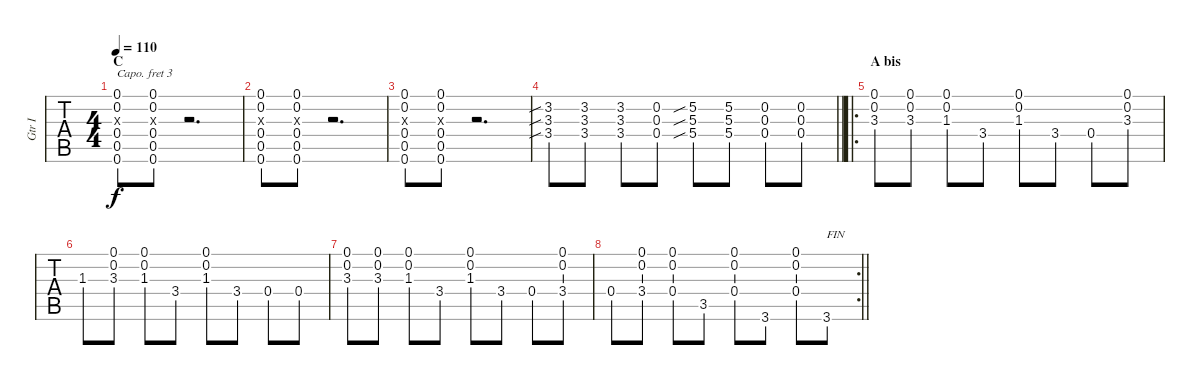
\track ("Gtr I" "Gtr I") {instrument acousticguitarsteel}
\staff {tabs}
\capo 3
\tuning (E4 B3 Ab3 E3 B2 E2) {hide}
\ts (4 4)
\section ("" "C")
\tempo 110
\clef g2
\ks c
(0.1 0.2 0.3{x} 0.4 0.5 0.6).8{dy f} (0.1 0.2 0.3{x} 0.4 0.5 0.6).8 r.2{d} |
(0.1 0.2 0.3{x} 0.4 0.5 0.6).8 (0.1 0.2 0.3{x} 0.4 0.5 0.6).8 r.2{d} |
(0.1 0.2 0.3{x} 0.4 0.5 0.6).8 (0.1 0.2 0.3{x} 0.4 0.5 0.6).8 r.2{d} |
\barLineRight lightlight
(3.2{sib} 3.3{sib} 3.4{sib}).8 (3.2 3.3 3.4).8 (3.2 3.3 3.4).8 (0.2 0.3 0.4).8 (5.2{sib} 5.3{sib} 5.4{sib}).8 (5.2 5.3 5.4).8 (0.2 0.3 0.4).8 (0.2 0.3 0.4).8 |
\ro
\section ("" "A bis")
(0.1 0.2 3.3).8 (0.1 0.2 3.3).8 (0.1 0.2 1.3).8 3.4.8 (0.1 0.2 1.3).8 3.4.8 0.4.8 (0.1 0.2 3.3).8 |
1.3.8 (0.1 0.2 3.3).8 (0.1 0.2 1.3).8 3.4.8 (0.1 0.2 1.3).8 3.4.8 0.4.8 0.4.8 |
(0.1 0.2 3.3).8 (0.1 0.2 3.3).8 (0.1 0.2 1.3).8 3.4.8 (0.1 0.2 1.3).8 3.4.8 0.4.8 (0.1 0.2 3.4).8 |
\rc 2
\barLineRight lightlight
0.4.8 (0.1 0.2 3.4).8 (0.1 0.2 0.4).8 3.5.8 (0.1 0.2 0.4).8 3.6.8 (0.1 0.2 0.4).8 3.6.8{txt "FIN"}
